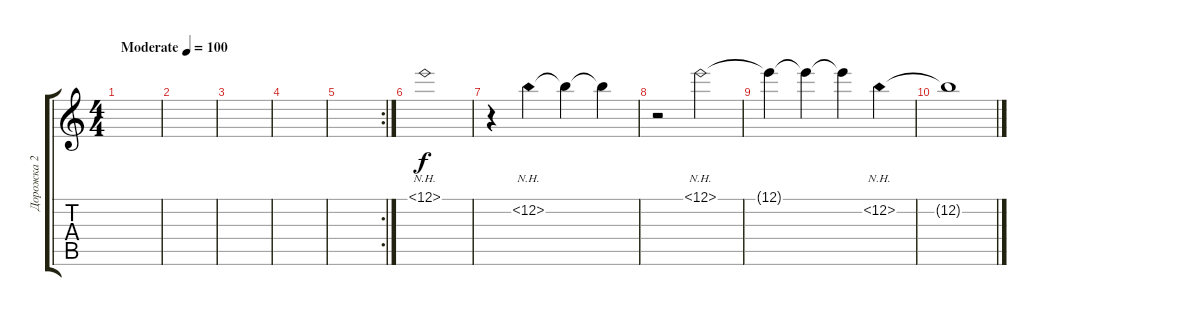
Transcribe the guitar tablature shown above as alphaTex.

\track ("Дорожка 2" "Дорожка 2") {instrument acousticguitarnylon}
\staff {score tabs}
\tuning (E4 B3 G3 D3 A2 E2) {hide}
\ts (4 4)
\tempo (100 "Moderate")
\clef g2
\ks c
|
|
|
|
\rc 2
|
12.1{nh}.1 |
r.4 12.2{nh}.4 12.2{t}.4 12.2{t}.4 |
r.2 12.1{nh}.2 |
12.1{t}.4 12.1{t}.4 12.1{t}.4 12.2{nh}.4 |
12.2{t}.1
